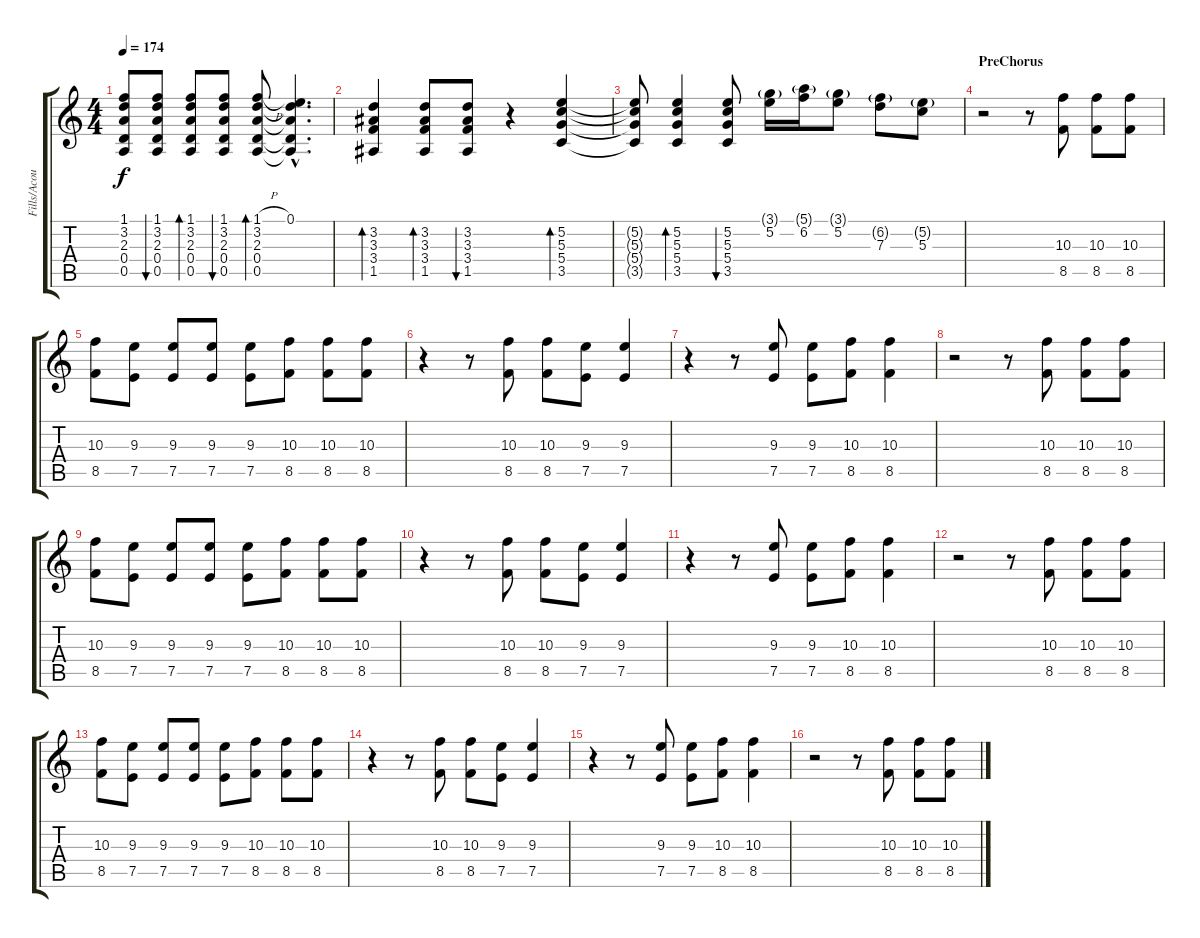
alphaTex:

\track ("Fills/Acoustic" "Fills/Acou") {instrument overdrivenguitar}
\staff {score tabs}
\tuning (E4 B3 G3 D3 A2 D2) {hide}
\ts (4 4)
\tempo 174
\clef g2
\ks c
(1.1{t} 3.2{t} 2.3{t} 0.4{t} 0.5{t}).8{dy f} (1.1 3.2 2.3 0.4 0.5).8{bu 60} (1.1 3.2 2.3 0.4 0.5).8{bd 60} (1.1 3.2 2.3 0.4 0.5).8{bu 60} (1.1{h} 3.2 2.3 0.4 0.5).8{bd 60} (0.1{hac} 3.2{hac t} 2.3{hac t} 0.4{hac t} 0.5{hac t}).4{d} |
(3.2 3.3 3.4 1.5).4{bd 60} (3.2 3.3 3.4 1.5).8{bd 60} (3.2 3.3 3.4 1.5).8{bu 60} r.4 (5.2 5.3 5.4 3.5).4{bd 60} |
(5.2{t} 5.3{t} 5.4{t} 3.5{t}).8 (5.2 5.3 5.4 3.5).4{bd 60} (5.2 5.3 5.4 3.5).8{bu 60} (3.1{g} 5.2).16 (5.1{g} 6.2).16 (3.1{g} 5.2).8 (6.2{g} 7.3).8 (5.2{g} 5.3).8 |
\section ("" "PreChorus")
r.2{volume 8 balance 10 instrument distortionguitar} r.8 (10.3 8.5).8 (10.3 8.5).8 (10.3 8.5).8 |
(10.3 8.5).8 (9.3 7.5).8 (9.3 7.5).8 (9.3 7.5).8 (9.3 7.5).8 (10.3 8.5).8 (10.3 8.5).8 (10.3 8.5).8 |
r.4 r.8 (10.3 8.5).8 (10.3 8.5).8 (9.3 7.5).8 (9.3 7.5).4 |
r.4 r.8 (9.3 7.5).8 (9.3 7.5).8 (10.3 8.5).8 (10.3 8.5).4 |
r.2{volume 8 balance 10 instrument distortionguitar} r.8 (10.3 8.5).8 (10.3 8.5).8 (10.3 8.5).8 |
(10.3 8.5).8 (9.3 7.5).8 (9.3 7.5).8 (9.3 7.5).8 (9.3 7.5).8 (10.3 8.5).8 (10.3 8.5).8 (10.3 8.5).8 |
r.4 r.8 (10.3 8.5).8 (10.3 8.5).8 (9.3 7.5).8 (9.3 7.5).4 |
r.4 r.8 (9.3 7.5).8 (9.3 7.5).8 (10.3 8.5).8 (10.3 8.5).4 |
r.2{volume 8 balance 10 instrument distortionguitar} r.8 (10.3 8.5).8 (10.3 8.5).8 (10.3 8.5).8 |
(10.3 8.5).8 (9.3 7.5).8 (9.3 7.5).8 (9.3 7.5).8 (9.3 7.5).8 (10.3 8.5).8 (10.3 8.5).8 (10.3 8.5).8 |
r.4 r.8 (10.3 8.5).8 (10.3 8.5).8 (9.3 7.5).8 (9.3 7.5).4 |
r.4 r.8 (9.3 7.5).8 (9.3 7.5).8 (10.3 8.5).8 (10.3 8.5).4 |
r.2{volume 8 balance 10 instrument distortionguitar} r.8 (10.3 8.5).8 (10.3 8.5).8 (10.3 8.5).8
